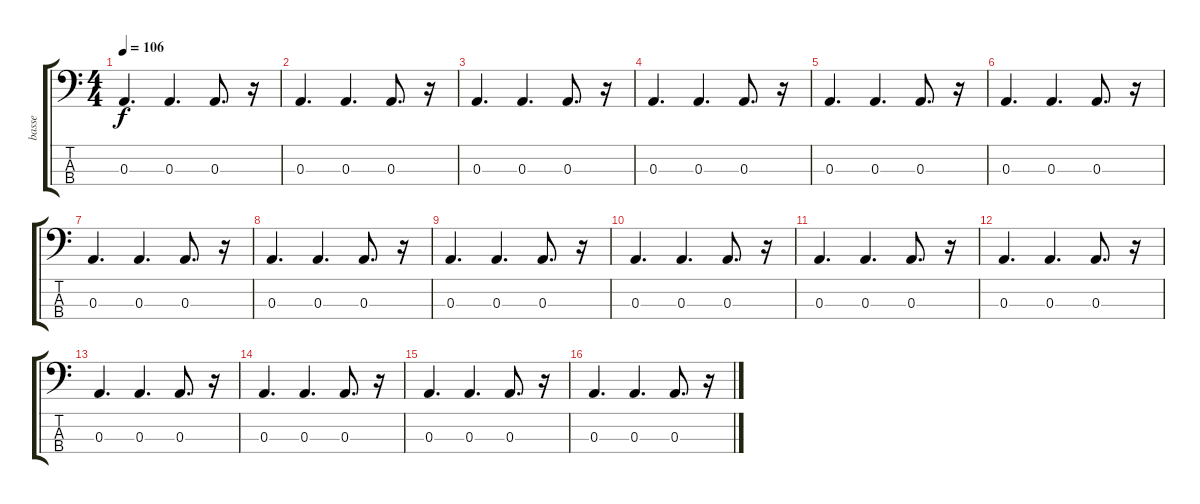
\track ("basse" "basse") {instrument electricbassfinger}
\staff {score tabs}
\tuning (G2 D2 A1 E1) {hide}
\ts (4 4)
\tempo 106
\clef f4
\ks c
0.3.4{d dy f} 0.3.4{d} 0.3.8{d} r.16 |
0.3.4{d} 0.3.4{d} 0.3.8{d} r.16 |
0.3.4{d} 0.3.4{d} 0.3.8{d} r.16 |
0.3.4{d} 0.3.4{d} 0.3.8{d} r.16 |
0.3.4{d} 0.3.4{d} 0.3.8{d} r.16 |
0.3.4{d} 0.3.4{d} 0.3.8{d} r.16 |
0.3.4{d} 0.3.4{d} 0.3.8{d} r.16 |
0.3.4{d} 0.3.4{d} 0.3.8{d} r.16 |
0.3.4{d} 0.3.4{d} 0.3.8{d} r.16 |
0.3.4{d} 0.3.4{d} 0.3.8{d} r.16 |
0.3.4{d} 0.3.4{d} 0.3.8{d} r.16 |
0.3.4{d} 0.3.4{d} 0.3.8{d} r.16 |
0.3.4{d} 0.3.4{d} 0.3.8{d} r.16 |
0.3.4{d} 0.3.4{d} 0.3.8{d} r.16 |
0.3.4{d} 0.3.4{d} 0.3.8{d} r.16 |
0.3.4{d} 0.3.4{d} 0.3.8{d} r.16
